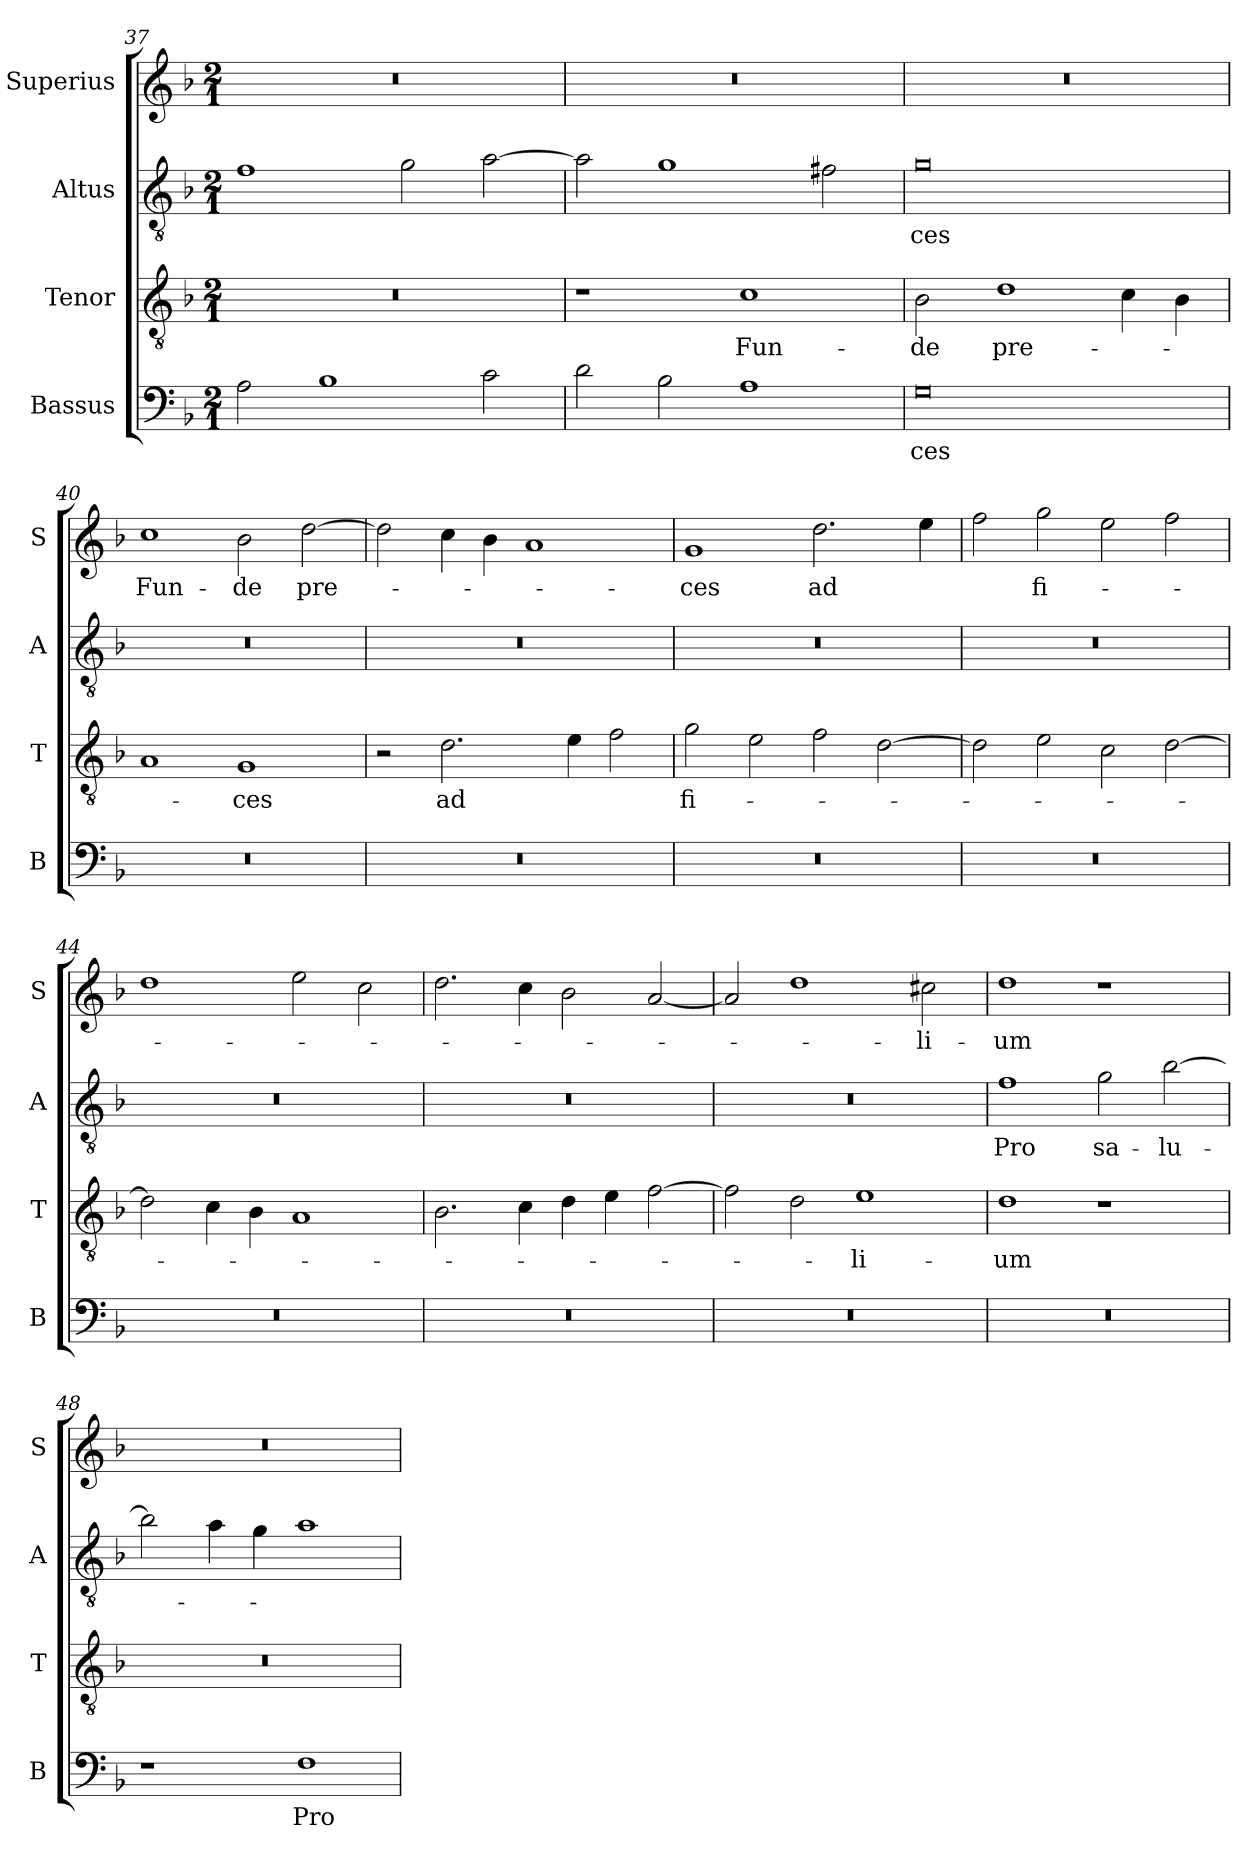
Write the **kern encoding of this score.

**kern	**text	**kern	**text	**kern	**text	**kern	**text
*part4	*part4	*part3	*part3	*part2	*part2	*part1	*part1
*staff4	*staff4	*staff3	*staff3	*staff2	*staff2	*staff1	*staff1
*I"Bassus	*	*I"Tenor	*	*I"Altus	*	*I"Superius	*
*I'B	*	*I'T	*	*I'A	*	*I'S	*
*clefF4	*	*clefGv2	*	*clefGv2	*	*clefG2	*
*k[b-]	*	*k[b-]	*	*k[b-]	*	*k[b-]	*
*M2/1	*	*M2/1	*	*M2/1	*	*M2/1	*
=37	=37	=37	=37	=37	=37	=37	=37
2A\	.	0r	.	1f	.	0r	.
1B-	.	.	.	.	.	.	.
.	.	.	.	2g\	.	.	.
2c\	.	.	.	[2a\	.	.	.
=38	=38	=38	=38	=38	=38	=38	=38
2d\	.	1r	.	2a\]	.	0r	.
2B-\	.	.	.	1g	.	.	.
1A	.	1c	Fun-	.	.	.	.
.	.	.	.	2f#X\	.	.	.
=39	=39	=39	=39	=39	=39	=39	=39
0G	-ces	2B-\	-de	0g	-ces	0r	.
.	.	1d	pre-	.	.	.	.
.	.	4c\	.	.	.	.	.
.	.	4B-\	.	.	.	.	.
=40	=40	=40	=40	=40	=40	=40	=40
0r	.	1A	.	0r	.	1cc	Fun-
.	.	1G	-ces	.	.	2b-\	-de
.	.	.	.	.	.	[2dd\	pre-
=41	=41	=41	=41	=41	=41	=41	=41
0r	.	2r	.	0r	.	2dd\]	.
.	.	2.d\	ad	.	.	4cc\	.
.	.	.	.	.	.	4b-\	.
.	.	.	.	.	.	1a	.
.	.	4e\	.	.	.	.	.
.	.	2f\	.	.	.	.	.
=42	=42	=42	=42	=42	=42	=42	=42
0r	.	2g\	fi-	0r	.	1g	-ces
.	.	2e\	.	.	.	.	.
.	.	2f\	.	.	.	2.dd\	ad
.	.	[2d\	.	.	.	.	.
.	.	.	.	.	.	4ee\	.
=43	=43	=43	=43	=43	=43	=43	=43
0r	.	2d\]	.	0r	.	2ff\	.
.	.	2e\	.	.	.	2gg\	fi-
.	.	2c\	.	.	.	2ee\	.
.	.	[2d\	.	.	.	2ff\	.
=44	=44	=44	=44	=44	=44	=44	=44
0r	.	2d\]	.	0r	.	1dd	.
.	.	4c\	.	.	.	.	.
.	.	4B-\	.	.	.	.	.
.	.	1A	.	.	.	2ee\	.
.	.	.	.	.	.	2cc\	.
=45	=45	=45	=45	=45	=45	=45	=45
0r	.	2.B-\	.	0r	.	2.dd\	.
.	.	4c\	.	.	.	4cc\	.
.	.	4d\	.	.	.	2b-\	.
.	.	4e\	.	.	.	.	.
.	.	[2f\	.	.	.	[2a/	.
=46	=46	=46	=46	=46	=46	=46	=46
0r	.	2f\]	.	0r	.	2a/]	.
.	.	2d\	.	.	.	1dd	.
.	.	1e	-li-	.	.	.	.
.	.	.	.	.	.	2cc#X\	-li-
=47	=47	=47	=47	=47	=47	=47	=47
0r	.	1d	-um	1f	Pro	1dd	-um
.	.	1r	.	2g\	sa-	1r	.
.	.	.	.	[2b-\	-lu-	.	.
=48	=48	=48	=48	=48	=48	=48	=48
1r	.	0r	.	2b-\]	.	0r	.
.	.	.	.	4a\	.	.	.
.	.	.	.	4g\	.	.	.
1F	Pro	.	.	1a	.	.	.
=	=	=	=	=	=	=	=
*-	*-	*-	*-	*-	*-	*-	*-
